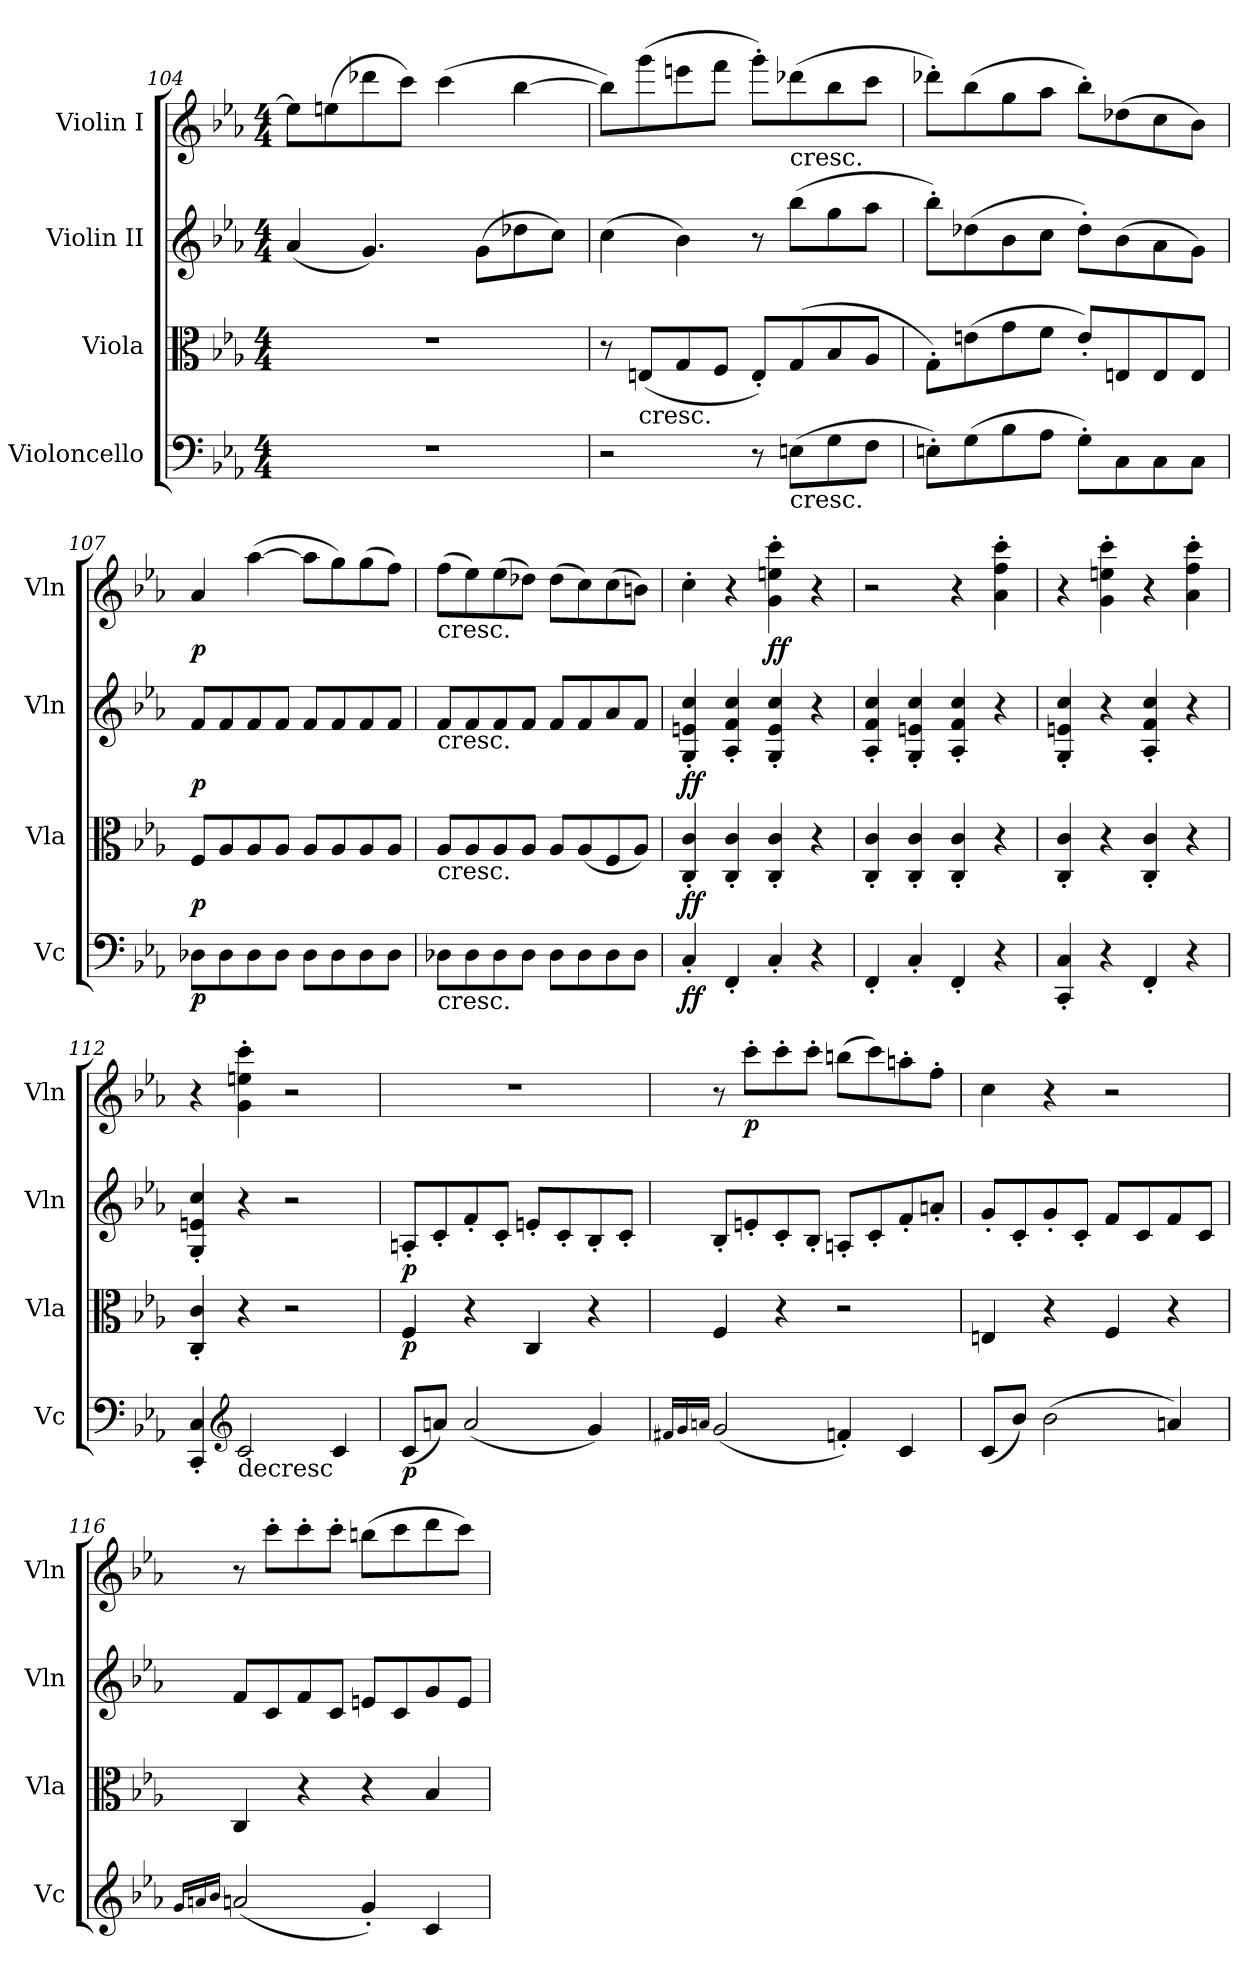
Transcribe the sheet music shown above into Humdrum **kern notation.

**kern	**dynam	**kern	**dynam	**kern	**dynam	**kern	**dynam
*part4	*part4	*part3	*part3	*part2	*part2	*part1	*part1
*staff4	*staff4	*staff3	*staff3	*staff2	*staff2	*staff1	*staff1
*I"Violoncello	*	*I"Viola	*	*I"Violin II	*	*I"Violin I	*
*I'Vc	*	*I'Vla	*	*I'Vln	*	*I'Vln	*
*clefF4	*	*clefC3	*	*clefG2	*	*clefG2	*
*k[b-e-a-]	*	*k[b-e-a-]	*	*k[b-e-a-]	*	*k[b-e-a-]	*
*M4/4	*	*M4/4	*	*M4/4	*	*M4/4	*
=104	=104	=104	=104	=104	=104	=104	=104
1r	.	1r	.	(4a-	.	8eeL]	.
.	.	.	.	.	.	(8een	.
.	.	.	.	4.g)	.	8ddd-X	.
.	.	.	.	.	.	8cccJ)	.
.	.	.	.	.	.	(4ccc	.
.	.	.	.	(8gL	.	.	.
.	.	.	.	8dd-X	.	[4bb-	.
.	.	.	.	8ccJ)	.	.	.
=105	=105	=105	=105	=105	=105	=105	=105
2r	.	8r	.	(4cc	.	8bb-L])	.
!	!	!LO:TX:b:t=cresc.	!	!	!	!	!
.	.	(8EnL	.	.	.	(8ggg	.
.	.	8G	.	4b-)	.	8eeen	.
.	.	8FJ	.	.	.	8fffJ	.
8r	.	8E'L)	.	8r	.	8ggg'L)	.
!	!	!	!	!LO:TX:a:t=cresc.	!	!	!
!LO:TX:b:t=cresc.	!	!	!	!	!	!	!
(8EnL	.	(8G	.	(8bb-L	.	(8ddd-X	.
8G	.	8B-	.	8gg	.	8bb-	.
8FJ	.	8A-J	.	8aa-J	.	8cccJ	.
=106	=106	=106	=106	=106	=106	=106	=106
8En'L)	.	8G'L)	.	8bb-'L)	.	8ddd-X'L)	.
(8G	.	(8en	.	(8dd-X	.	(8bb-	.
8B-	.	8g	.	8b-	.	8gg	.
8A-J	.	8fJ	.	8ccJ	.	8aa-J	.
8G'L)	.	8e'L)	.	8dd-'L)	.	8bb-'L)	.
8C	.	8En	.	(8b-	.	(8dd-X	.
8C	.	8E	.	8a-	.	8cc	.
8CJ	.	8EJ	.	8gJ)	.	8b-J)	.
=107	=107	=107	=107	=107	=107	=107	=107
8D-XL	p	8FL	p	8fL	p	4a-	p
8D-	.	8A-	.	8f	.	.	.
8D-	.	8A-	.	8f	.	([4aa-	.
8D-J	.	8A-J	.	8fJ	.	.	.
8D-L	.	8A-L	.	8fL	.	8aa-L]	.
8D-	.	8A-	.	8f	.	8gg)	.
8D-	.	8A-	.	8f	.	(8gg	.
8D-J	.	8A-J	.	8fJ	.	8ffJ)	.
=108	=108	=108	=108	=108	=108	=108	=108
!	!	!	!	!	!	!LO:TX:b:t=cresc.	!
!	!	!	!	!LO:TX:b:t=cresc.	!	!	!
!	!	!LO:TX:b:t=cresc.	!	!	!	!	!
!LO:TX:b:t=cresc.	!	!	!	!	!	!	!
8D-XL	.	8A-L	.	8fL	.	(8ffL	.
8D-	.	8A-	.	8f	.	8ee-)	.
8D-	.	8A-	.	8f	.	(8ee-	.
8D-J	.	8A-J	.	8fJ	.	8dd-XJ)	.
8D-L	.	8A-L	.	8fL	.	(8dd-L	.
8D-	.	(8A-	.	8f	.	8cc)	.
8D-	.	8F	.	8a-	.	(8cc	.
8D-J	.	8A-J)	.	8fJ	.	8bnJ)	.
=109	=109	=109	=109	=109	=109	=109	=109
4C'	ff	4C' 4c'	ff	4G' 4en' 4cc'	ff	4cc'	.
4FF'	.	4C' 4c'	.	4A-' 4f' 4cc'	.	4r	.
4C'	.	4C' 4c'	.	4G' 4e' 4cc'	.	4g' 4een' 4ccc'	ff
4r	.	4r	.	4r	.	4r	.
=110	=110	=110	=110	=110	=110	=110	=110
4FF'	.	4C' 4c'	.	4A-' 4f' 4cc'	.	2r	.
4C'	.	4C' 4c'	.	4G' 4en' 4cc'	.	.	.
4FF'	.	4C' 4c'	.	4A-' 4f' 4cc'	.	4r	.
4r	.	4r	.	4r	.	4a-' 4ff' 4ccc'	.
=111	=111	=111	=111	=111	=111	=111	=111
4CC' 4C'	.	4C' 4c'	.	4G' 4en' 4cc'	.	4r	.
4r	.	4r	.	4r	.	4g' 4een' 4ccc'	.
4FF'	.	4C' 4c'	.	4A-' 4f' 4cc'	.	4r	.
4r	.	4r	.	4r	.	4a-' 4ff' 4ccc'	.
=112	=112	=112	=112	=112	=112	=112	=112
4CC' 4C'	.	4C' 4c'	.	4G' 4en' 4cc'	.	4r	.
*clefG2	*	*	*	*	*	*	*
!LO:TX:b:t=decresc	!	!	!	!	!	!	!
2c	.	4r	.	4r	.	4g' 4een' 4ccc'	.
.	.	2r	.	2r	.	2r	.
4c	.	.	.	.	.	.	.
=113	=113	=113	=113	=113	=113	=113	=113
(8cL	p	4F	p	8An'L	p	1r	.
8anJ)	.	.	.	8c'	.	.	.
(2a	.	4r	.	8f'	.	.	.
.	.	.	.	8c'J	.	.	.
.	.	4C	.	8en'L	.	.	.
.	.	.	.	8c'	.	.	.
4g)	.	4r	.	8B-'	.	.	.
.	.	.	.	8c'J	.	.	.
=114	=114	=114	=114	=114	=114	=114	=114
16qqf#X/LL	.	.	.	.	.	.	.
16qqg/	.	.	.	.	.	.	.
16qqan/JJ	.	.	.	.	.	.	.
(2g	.	4F	.	8B-'L	.	8r	.
.	.	.	.	8en'	.	8ccc'L	p
.	.	4r	.	8c'	.	8ccc'	.
.	.	.	.	8B-'J	.	8ccc'J	.
4fn')	.	2r	.	8An'L	.	(8bbnL	.
.	.	.	.	8c'	.	8ccc)	.
4c	.	.	.	8f'	.	8aan'	.
.	.	.	.	8an'J	.	8ff'J	.
=115	=115	=115	=115	=115	=115	=115	=115
(8cL	.	4En	.	8g'L	.	4cc	.
8b-J)	.	.	.	8c'	.	.	.
(2b-	.	4r	.	8g'	.	4r	.
.	.	.	.	8c'J	.	.	.
.	.	4F	.	8fL	.	2r	.
.	.	.	.	8c	.	.	.
4an)	.	4r	.	8f	.	.	.
.	.	.	.	8cJ	.	.	.
=116	=116	=116	=116	=116	=116	=116	=116
16qqg/LL	.	.	.	.	.	.	.
16qqan/	.	.	.	.	.	.	.
16qqb-/JJ	.	.	.	.	.	.	.
(2an	.	4C	.	8fL	.	8r	.
.	.	.	.	8c	.	8ccc'L	.
.	.	4r	.	8f	.	8ccc'	.
.	.	.	.	8cJ	.	8ccc'J	.
4g')	.	4r	.	8enL	.	(8bbnL	.
.	.	.	.	8c	.	8ccc	.
4c	.	4B-	.	8g	.	8ddd	.
.	.	.	.	8eJ	.	8cccJ)	.
=	=	=	=	=	=	=	=
*-	*-	*-	*-	*-	*-	*-	*-
